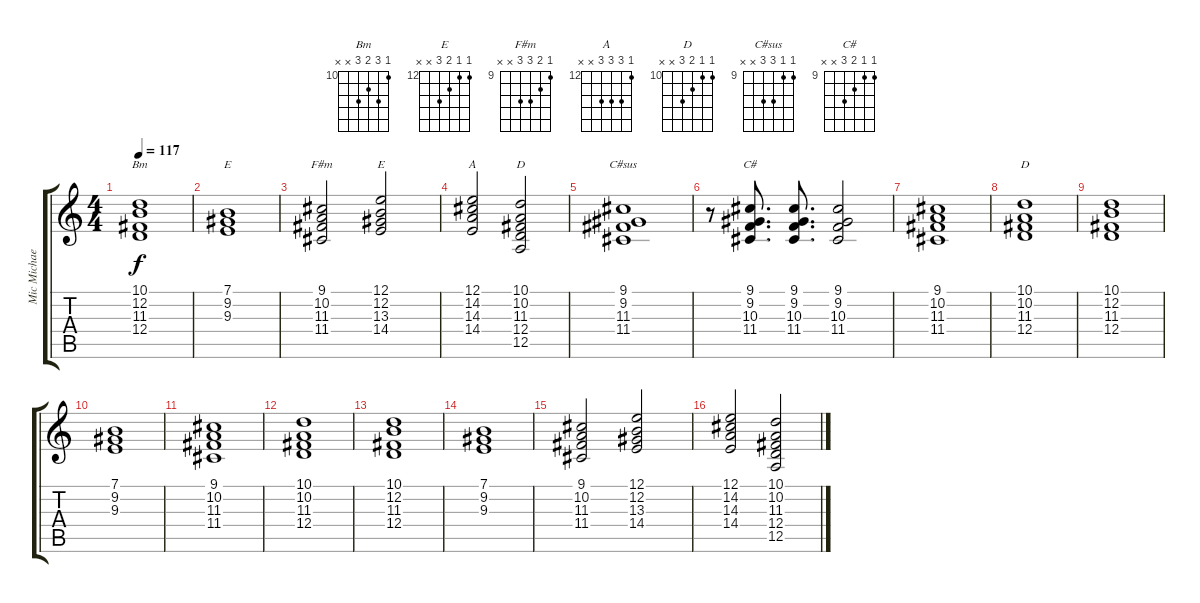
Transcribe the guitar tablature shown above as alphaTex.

\track ("Mic Michaeli (Top Keyboard/LH)" "Mic Michae") {instrument pad3polysynth}
\staff {score tabs}
\tuning (E4 B3 G3 D3 A2 E2) {hide}
\chord ("Bm" 10 12 11 12 x x) {firstfret 10}
\chord ("E" 7 9 9 x x x) {firstfret 7}
\chord ("F#m" 9 10 11 11 x x) {firstfret 9}
\chord ("E" 12 12 13 14 x x) {firstfret 12}
\chord ("A" 12 14 14 14 x x) {firstfret 12}
\chord ("D" x 7 7 7 5 x) {firstfret 5}
\chord ("C#sus" 9 9 11 11 x x) {firstfret 9}
\chord ("C#" 9 9 10 11 x x) {firstfret 9}
\chord ("D" 10 10 11 12 x x) {firstfret 10}
\ts (4 4)
\tempo 117
\clef g2
\ks c
(10.1 12.2 11.3 12.4).1{ch "Bm" dy f} |
(7.1 9.2 9.3).1{ch "E"} |
(9.1 10.2 11.3 11.4).2{ch "F#m"} (12.1 12.2 13.3 14.4).2{ch "E"} |
(12.1 14.2 14.3 14.4).2{ch "A"} (10.1 10.2 11.3 12.4 12.5).2{ch "D"} |
(9.1 9.2 11.3 11.4).1{ch "C#sus"} |
r.8 (9.1 9.2 10.3 11.4).8{d ch "C#"} (9.1 9.2 10.3 11.4).8{d} (9.1 9.2 10.3 11.4).2 |
(9.1 10.2 11.3 11.4).1 |
(10.1 10.2 11.3 12.4).1{ch "D"} |
(10.1 12.2 11.3 12.4).1 |
(7.1 9.2 9.3).1 |
(9.1 10.2 11.3 11.4).1 |
(10.1 10.2 11.3 12.4).1 |
(10.1 12.2 11.3 12.4).1 |
(7.1 9.2 9.3).1 |
(9.1 10.2 11.3 11.4).2 (12.1 12.2 13.3 14.4).2 |
(12.1 14.2 14.3 14.4).2 (10.1 10.2 11.3 12.4 12.5).2
